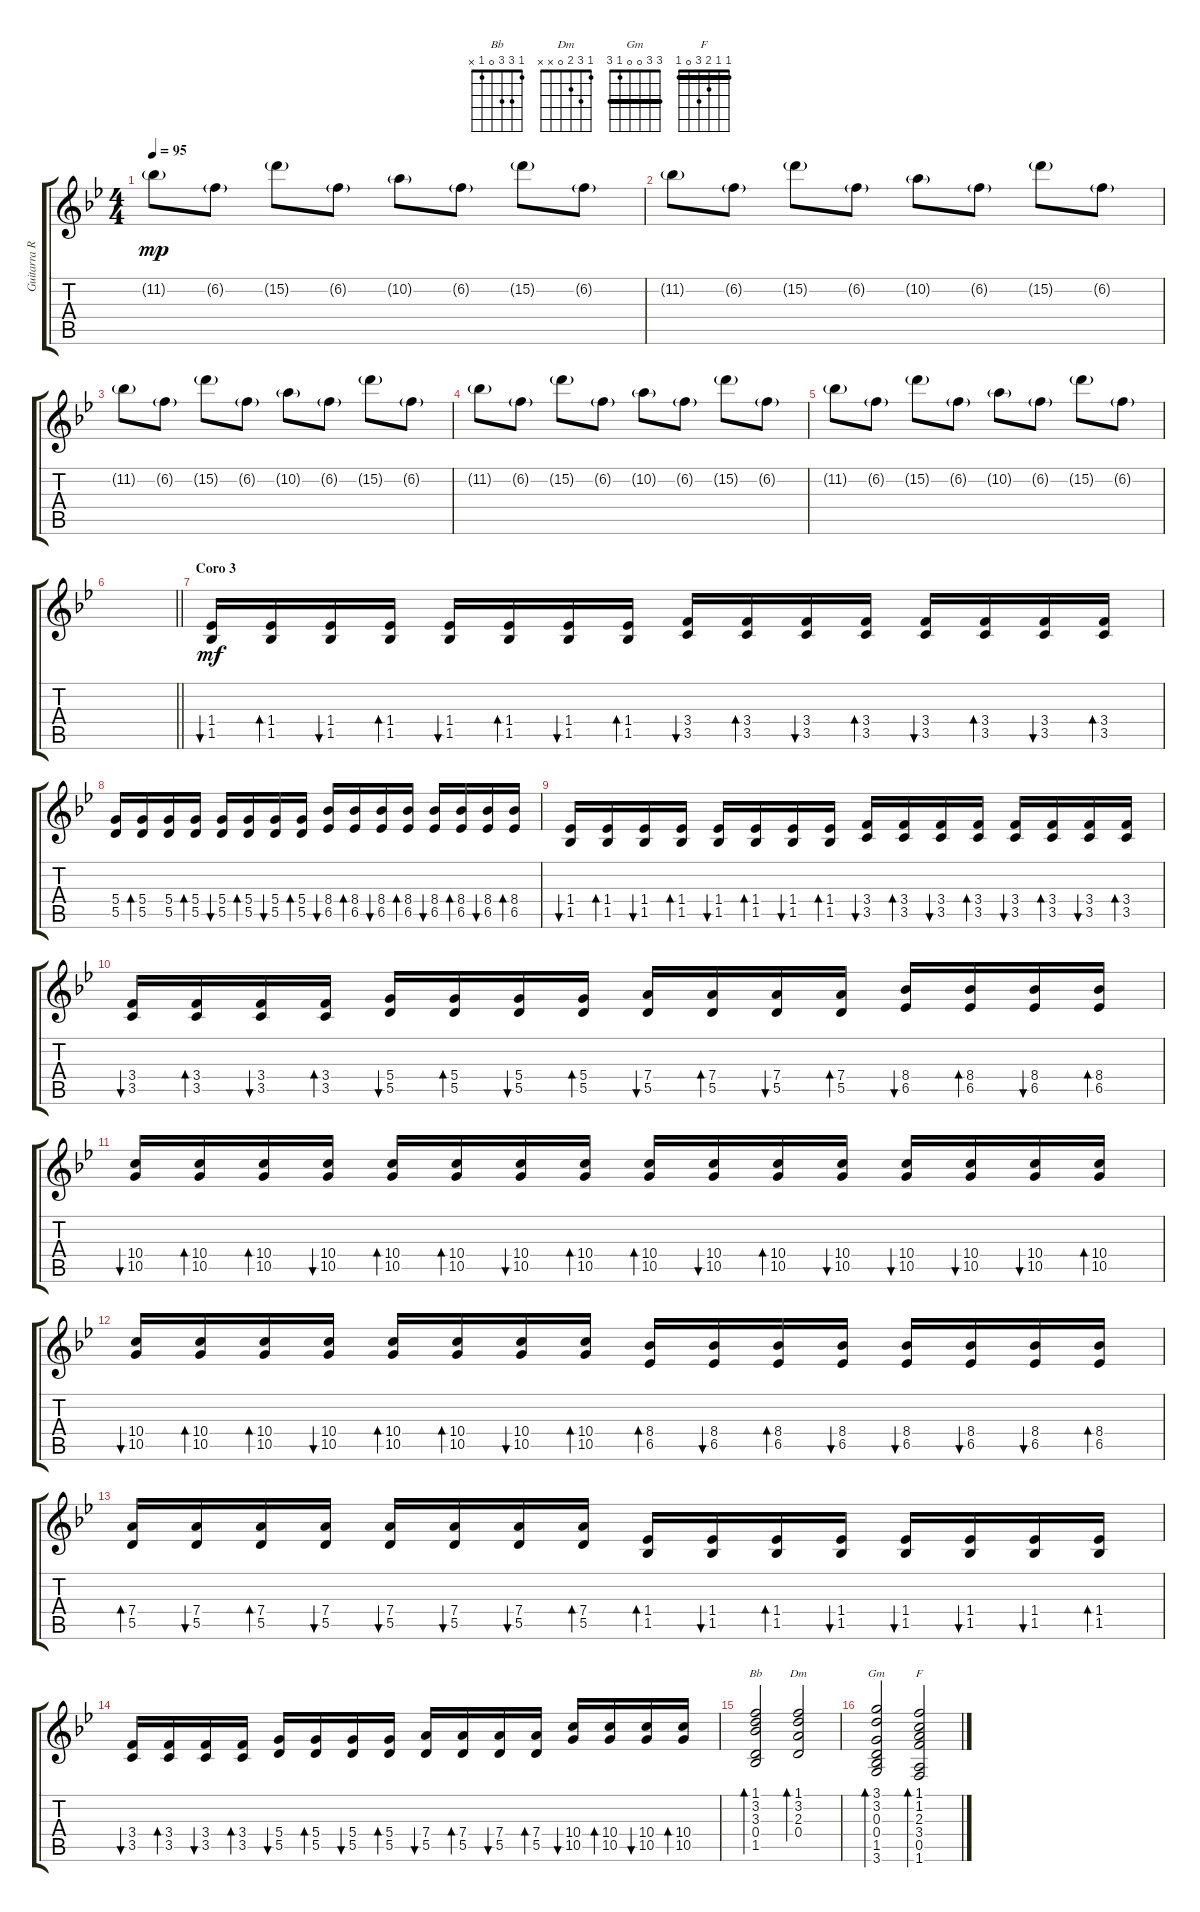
\track ("Guitarra Rítmica" "Guitarra R") {instrument electricguitarclean}
\staff {score tabs}
\tuning (E4 B3 G3 D3 A2 E2) {hide}
\chord ("Bb" 1 3 3 0 1 x)
\chord ("Dm" 1 3 2 0 x x)
\chord ("Gm" 3 3 0 0 1 3) {barre 3}
\chord ("F" 1 1 2 3 0 1) {barre 1}
\ts (4 4)
\tempo 95
\clef g2
\ks bb
11.2{g}.8{dy mp} 6.2{g}.8 15.2{g}.8 6.2{g}.8 10.2{g}.8 6.2{g}.8 15.2{g}.8 6.2{g}.8 |
11.2{g}.8 6.2{g}.8 15.2{g}.8 6.2{g}.8 10.2{g}.8 6.2{g}.8 15.2{g}.8 6.2{g}.8 |
11.2{g}.8 6.2{g}.8 15.2{g}.8 6.2{g}.8 10.2{g}.8 6.2{g}.8 15.2{g}.8 6.2{g}.8 |
11.2{g}.8 6.2{g}.8 15.2{g}.8 6.2{g}.8 10.2{g}.8 6.2{g}.8 15.2{g}.8 6.2{g}.8 |
11.2{g}.8 6.2{g}.8 15.2{g}.8 6.2{g}.8 10.2{g}.8 6.2{g}.8 15.2{g}.8 6.2{g}.8 |
\barLineRight lightlight
|
\section ("" "Coro 3")
(1.4 1.5).16{bu 60 dy mf} (1.4 1.5).16{bd 60} (1.4 1.5).16{bu 60} (1.4 1.5).16{bd 60} (1.4 1.5).16{bu 60} (1.4 1.5).16{bd 60} (1.4 1.5).16{bu 60} (1.4 1.5).16{bd 60} (3.4 3.5).16{bu 60} (3.4 3.5).16{bd 60} (3.4 3.5).16{bu 60} (3.4 3.5).16{bd 60} (3.4 3.5).16{bu 60} (3.4 3.5).16{bd 60} (3.4 3.5).16{bu 60} (3.4 3.5).16{bd 60} |
(5.4 5.5).16 (5.4 5.5).16{bd 60} (5.4 5.5).16 (5.4 5.5).16{bd 60} (5.4 5.5).16{bu 60} (5.4 5.5).16{bd 60} (5.4 5.5).16{bu 60} (5.4 5.5).16{bd 60} (8.4 6.5).16{bu 60} (8.4 6.5).16{bd 60} (8.4 6.5).16{bu 60} (8.4 6.5).16{bd 60} (8.4 6.5).16{bu 60} (8.4 6.5).16{bd 60} (8.4 6.5).16{bu 60} (8.4 6.5).16{bd 60} |
(1.4 1.5).16{bu 60} (1.4 1.5).16{bd 60} (1.4 1.5).16{bu 60} (1.4 1.5).16{bd 60} (1.4 1.5).16{bu 60} (1.4 1.5).16{bd 60} (1.4 1.5).16{bu 60} (1.4 1.5).16{bd 60} (3.4 3.5).16{bu 60} (3.4 3.5).16{bd 60} (3.4 3.5).16{bu 60} (3.4 3.5).16{bd 60} (3.4 3.5).16{bu 60} (3.4 3.5).16{bd 60} (3.4 3.5).16{bu 60} (3.4 3.5).16{bd 60} |
(3.4 3.5).16{bu 60} (3.4 3.5).16{bd 60} (3.4 3.5).16{bu 60} (3.4 3.5).16{bd 60} (5.4 5.5).16{bu 60} (5.4 5.5).16{bd 60} (5.4 5.5).16{bu 60} (5.4 5.5).16{bd 60} (7.4 5.5).16{bu 60} (7.4 5.5).16{bd 60} (7.4 5.5).16{bu 60} (7.4 5.5).16{bd 60} (8.4 6.5).16{bu 60} (8.4 6.5).16{bd 60} (8.4 6.5).16{bu 60} (8.4 6.5).16{bd 60} |
(10.4 10.5).16{bu 60} (10.4 10.5).16{bd 60} (10.4 10.5).16{bd 60} (10.4 10.5).16{bu 60} (10.4 10.5).16{bd 60} (10.4 10.5).16{bd 60} (10.4 10.5).16{bu 60} (10.4 10.5).16{bd 60} (10.4 10.5).16{bd 60} (10.4 10.5).16{bu 60} (10.4 10.5).16{bd 60} (10.4 10.5).16{bu 60} (10.4 10.5).16{bu 60} (10.4 10.5).16{bu 60} (10.4 10.5).16{bu 60} (10.4 10.5).16{bd 60} |
(10.4 10.5).16{bu 60} (10.4 10.5).16{bd 60} (10.4 10.5).16{bd 60} (10.4 10.5).16{bu 60} (10.4 10.5).16{bd 60} (10.4 10.5).16{bd 60} (10.4 10.5).16{bu 60} (10.4 10.5).16{bd 60} (8.4 6.5).16{bd 60} (8.4 6.5).16{bu 60} (8.4 6.5).16{bd 60} (8.4 6.5).16{bu 60} (8.4 6.5).16{bu 60} (8.4 6.5).16{bu 60} (8.4 6.5).16{bu 60} (8.4 6.5).16{bd 60} |
(7.4 5.5).16{bd 60} (7.4 5.5).16{bu 60} (7.4 5.5).16{bd 60} (7.4 5.5).16{bu 60} (7.4 5.5).16{bu 60} (7.4 5.5).16{bu 60} (7.4 5.5).16{bu 60} (7.4 5.5).16{bd 60} (1.4 1.5).16{bd 60} (1.4 1.5).16{bu 60} (1.4 1.5).16{bd 60} (1.4 1.5).16{bu 60} (1.4 1.5).16{bu 60} (1.4 1.5).16{bu 60} (1.4 1.5).16{bu 60} (1.4 1.5).16{bd 60} |
(3.4 3.5).16{bu 60} (3.4 3.5).16{bd 60} (3.4 3.5).16{bu 60} (3.4 3.5).16{bd 60} (5.4 5.5).16{bu 60} (5.4 5.5).16{bd 60} (5.4 5.5).16{bu 60} (5.4 5.5).16{bd 60} (7.4 5.5).16{bu 60} (7.4 5.5).16{bd 60} (7.4 5.5).16{bu 60} (7.4 5.5).16{bd 60} (10.4 10.5).16{bu 60} (10.4 10.5).16{bd 60} (10.4 10.5).16{bu 60} (10.4 10.5).16{bd 60} |
(1.1 3.2 3.3 0.4 1.5).2{bd 60 ch "Bb"} (1.1 3.2 2.3 0.4).2{bd 60 ch "Dm"} |
(3.1 3.2 0.3 0.4 1.5 3.6).2{bd 60 ch "Gm"} (1.1 1.2 2.3 3.4 0.5 1.6).2{bd 60 ch "F"}
